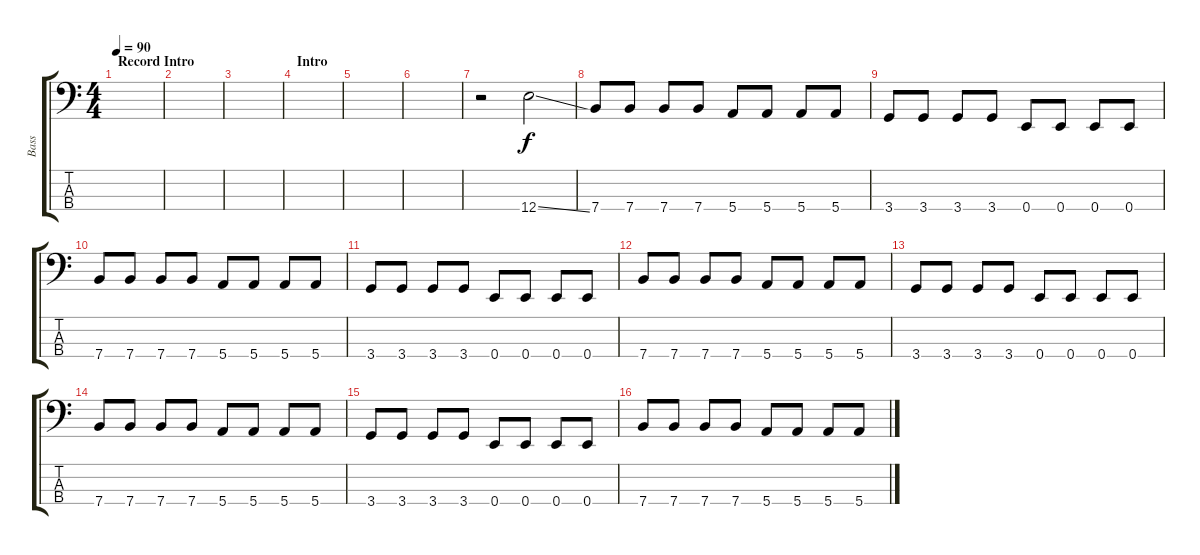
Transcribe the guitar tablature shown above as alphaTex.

\track ("Bass" "Bass") {instrument electricbasspick}
\staff {score tabs}
\tuning (G2 D2 A1 E1) {hide}
\ts (4 4)
\section ("" "Record Intro")
\tempo 90
\clef f4
\ks c
|
|
|
\section ("" "Intro")
|
|
|
r.2 12.4{ss}.2 |
7.4.8 7.4.8 7.4.8 7.4.8 5.4.8 5.4.8 5.4.8 5.4.8 |
3.4.8 3.4.8 3.4.8 3.4.8 0.4.8 0.4.8 0.4.8 0.4.8 |
7.4.8 7.4.8 7.4.8 7.4.8 5.4.8 5.4.8 5.4.8 5.4.8 |
3.4.8 3.4.8 3.4.8 3.4.8 0.4.8 0.4.8 0.4.8 0.4.8 |
7.4.8 7.4.8 7.4.8 7.4.8 5.4.8 5.4.8 5.4.8 5.4.8 |
3.4.8 3.4.8 3.4.8 3.4.8 0.4.8 0.4.8 0.4.8 0.4.8 |
7.4.8 7.4.8 7.4.8 7.4.8 5.4.8 5.4.8 5.4.8 5.4.8 |
3.4.8 3.4.8 3.4.8 3.4.8 0.4.8 0.4.8 0.4.8 0.4.8 |
7.4.8 7.4.8 7.4.8 7.4.8 5.4.8 5.4.8 5.4.8 5.4.8
